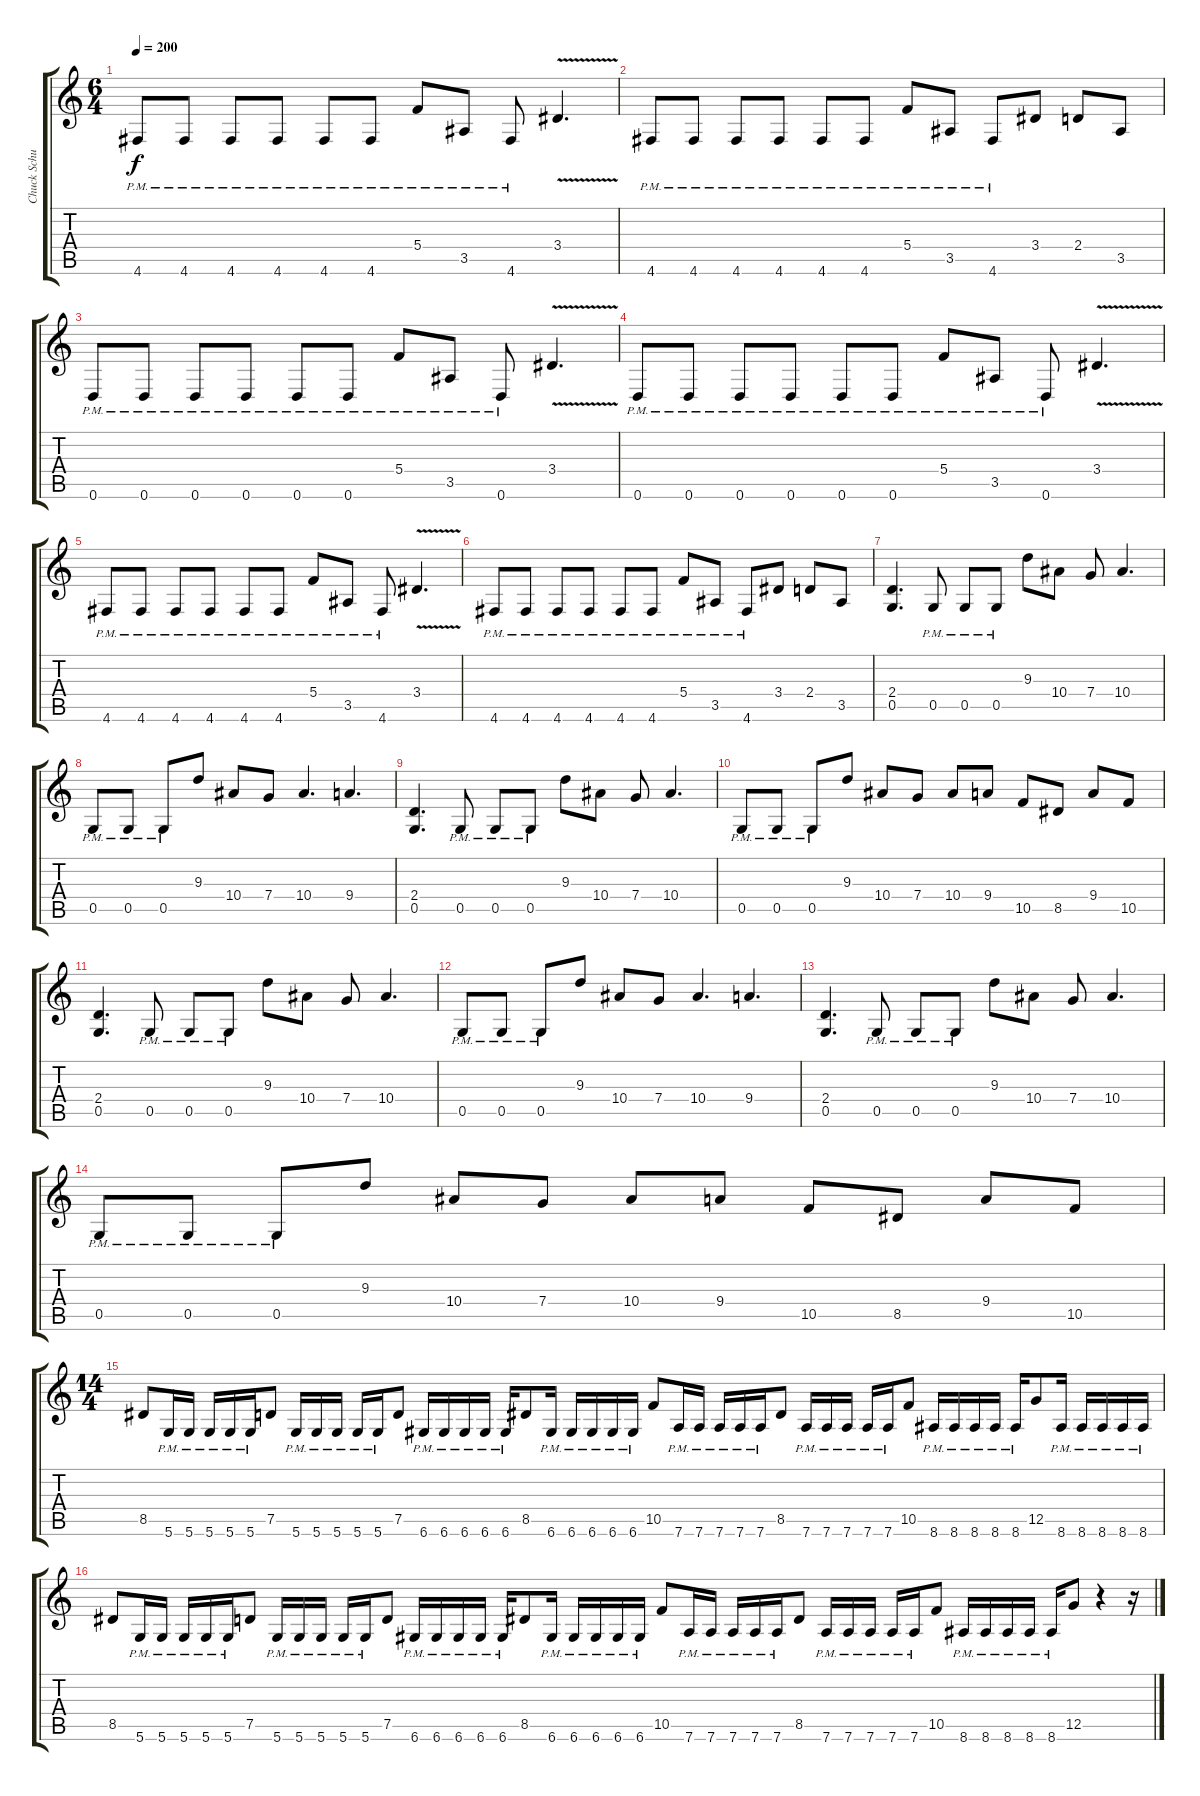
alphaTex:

\track ("Chuck Schuldiner" "Chuck Schu") {instrument distortionguitar}
\staff {score tabs}
\tuning (D4 A3 F3 C3 G2 D2) {hide}
\ts (6 4)
\tempo 200
\clef g2
\ks c
4.6{pm}.8{dy f} 4.6{pm}.8 4.6{pm}.8 4.6{pm}.8 4.6{pm}.8 4.6{pm}.8 5.4{pm}.8 3.5{pm}.8 4.6{pm}.8 3.4{v}.4{d} |
4.6{pm}.8 4.6{pm}.8 4.6{pm}.8 4.6{pm}.8 4.6{pm}.8 4.6{pm}.8 5.4{pm}.8 3.5{pm}.8 4.6{pm}.8 3.4.8 2.4.8 3.5.8 |
0.6{pm}.8 0.6{pm}.8 0.6{pm}.8 0.6{pm}.8 0.6{pm}.8 0.6{pm}.8 5.4{pm}.8 3.5{pm}.8 0.6{pm}.8 3.4{v}.4{d} |
0.6{pm}.8 0.6{pm}.8 0.6{pm}.8 0.6{pm}.8 0.6{pm}.8 0.6{pm}.8 5.4{pm}.8 3.5{pm}.8 0.6{pm}.8 3.4{v}.4{d} |
4.6{pm}.8 4.6{pm}.8 4.6{pm}.8 4.6{pm}.8 4.6{pm}.8 4.6{pm}.8 5.4{pm}.8 3.5{pm}.8 4.6{pm}.8 3.4{v}.4{d} |
4.6{pm}.8 4.6{pm}.8 4.6{pm}.8 4.6{pm}.8 4.6{pm}.8 4.6{pm}.8 5.4{pm}.8 3.5{pm}.8 4.6{pm}.8 3.4.8 2.4.8 3.5.8 |
(2.4 0.5).4{d} 0.5{pm}.8 0.5{pm}.8 0.5{pm}.8 9.3.8 10.4.8 7.4.8 10.4.4{d} |
0.5{pm}.8 0.5{pm}.8 0.5{pm}.8 9.3.8 10.4.8 7.4.8 10.4.4{d} 9.4.4{d} |
(2.4 0.5).4{d} 0.5{pm}.8 0.5{pm}.8 0.5{pm}.8 9.3.8 10.4.8 7.4.8 10.4.4{d} |
0.5{pm}.8 0.5{pm}.8 0.5{pm}.8 9.3.8 10.4.8 7.4.8 10.4.8 9.4.8 10.5.8 8.5.8 9.4.8 10.5.8 |
(2.4 0.5).4{d} 0.5{pm}.8 0.5{pm}.8 0.5{pm}.8 9.3.8 10.4.8 7.4.8 10.4.4{d} |
0.5{pm}.8 0.5{pm}.8 0.5{pm}.8 9.3.8 10.4.8 7.4.8 10.4.4{d} 9.4.4{d} |
(2.4 0.5).4{d} 0.5{pm}.8 0.5{pm}.8 0.5{pm}.8 9.3.8 10.4.8 7.4.8 10.4.4{d} |
0.5{pm}.8 0.5{pm}.8 0.5{pm}.8 9.3.8 10.4.8 7.4.8 10.4.8 9.4.8 10.5.8 8.5.8 9.4.8 10.5.8 |
\ts (14 4)
8.5.8 5.6{pm}.16 5.6{pm}.16 5.6{pm}.16 5.6{pm}.16 5.6{pm}.16 7.5.8 5.6{pm}.16 5.6{pm}.16 5.6{pm}.16 5.6{pm}.16 5.6{pm}.16 7.5.8 6.6{pm}.16 6.6{pm}.16 6.6{pm}.16 6.6{pm}.16 6.6{pm}.16 8.5.8 6.6{pm}.16 6.6{pm}.16 6.6{pm}.16 6.6{pm}.16 6.6{pm}.16 10.5.8 7.6{pm}.16 7.6{pm}.16 7.6{pm}.16 7.6{pm}.16 7.6{pm}.16 8.5.8 7.6{pm}.16 7.6{pm}.16 7.6{pm}.16 7.6{pm}.16 7.6{pm}.16 10.5.8 8.6{pm}.16 8.6{pm}.16 8.6{pm}.16 8.6{pm}.16 8.6{pm}.16 12.5.8 8.6{pm}.16 8.6{pm}.16 8.6{pm}.16 8.6{pm}.16 8.6{pm}.16 |
8.5.8 5.6{pm}.16 5.6{pm}.16 5.6{pm}.16 5.6{pm}.16 5.6{pm}.16 7.5.8 5.6{pm}.16 5.6{pm}.16 5.6{pm}.16 5.6{pm}.16 5.6{pm}.16 7.5.8 6.6{pm}.16 6.6{pm}.16 6.6{pm}.16 6.6{pm}.16 6.6{pm}.16 8.5.8 6.6{pm}.16 6.6{pm}.16 6.6{pm}.16 6.6{pm}.16 6.6{pm}.16 10.5.8 7.6{pm}.16 7.6{pm}.16 7.6{pm}.16 7.6{pm}.16 7.6{pm}.16 8.5.8 7.6{pm}.16 7.6{pm}.16 7.6{pm}.16 7.6{pm}.16 7.6{pm}.16 10.5.8 8.6{pm}.16 8.6{pm}.16 8.6{pm}.16 8.6{pm}.16 8.6{pm}.16 12.5.8 r.4 r.16
